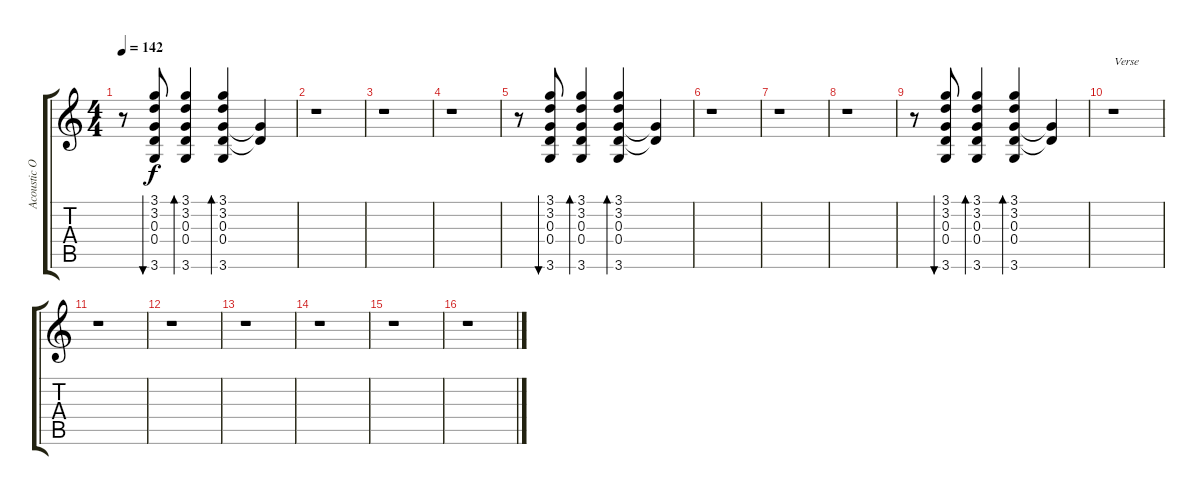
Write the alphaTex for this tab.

\track ("Acoustic Overdub" "Acoustic O") {instrument acousticguitarsteel}
\staff {score tabs}
\tuning (E4 B3 G3 D3 A2 E2) {hide}
\ts (4 4)
\tempo 142
\clef g2
\ks c
r.8{dy f} (3.1 3.2 0.3 0.4 3.6).8{bu 60} (3.1 3.2 0.3 0.4 3.6).4{bd 60} (3.1 3.2 0.3 0.4 3.6).4{bd 60} (0.3{t} 0.4{t}).4 |
r.1 |
r.1 |
r.1 |
r.8 (3.1 3.2 0.3 0.4 3.6).8{bu 60} (3.1 3.2 0.3 0.4 3.6).4{bd 60} (3.1 3.2 0.3 0.4 3.6).4{bd 60} (0.3{t} 0.4{t}).4 |
r.1 |
r.1 |
r.1 |
r.8 (3.1 3.2 0.3 0.4 3.6).8{bu 60} (3.1 3.2 0.3 0.4 3.6).4{bd 60} (3.1 3.2 0.3 0.4 3.6).4{bd 60} (0.3{t} 0.4{t}).4 |
r.1{txt "Verse"} |
r.1 |
r.1 |
r.1 |
r.1 |
r.1 |
r.1
